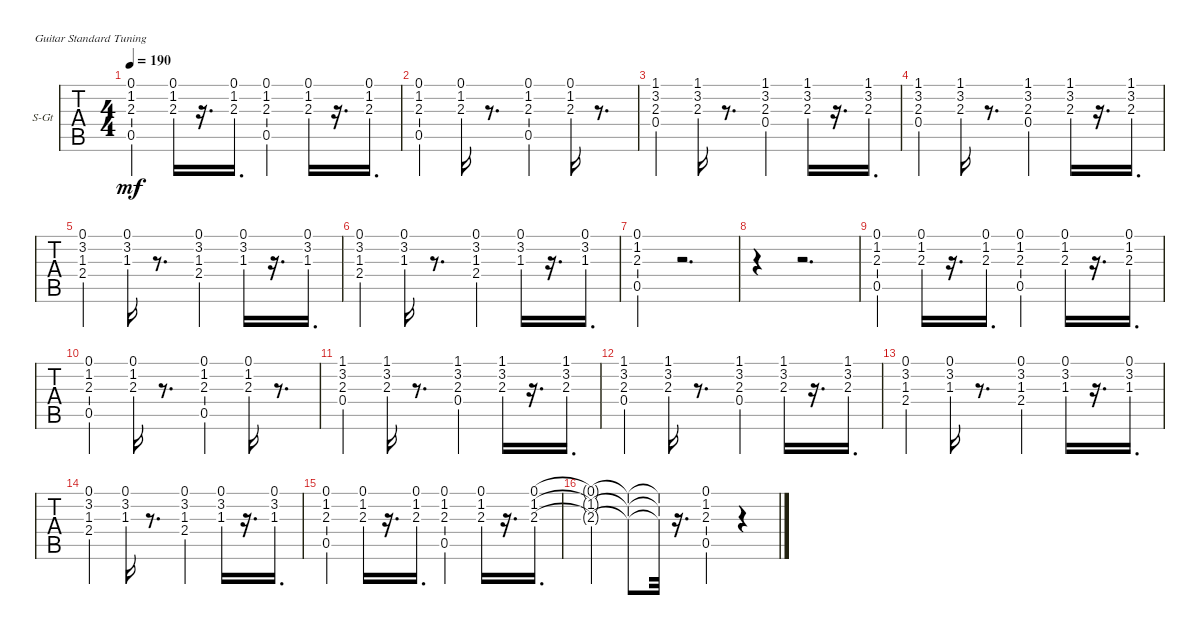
\bracketExtendMode groupsimilarinstruments
\firstSystemTrackNameOrientation horizontal
\otherSystemsTrackNameOrientation horizontal
\track ("Rhythms" "S-Gt") {instrument acousticguitarsteel}
\staff {tabs}
\tuning (E4 B3 G3 D3 A2 E2)
\ts (4 4)
\tempo 190
\clef g2
\ks c
(0.1 1.2 2.3 0.5).4{dy mf} (0.1 1.2 2.3).16 r.16{d} (0.1 1.2 2.3).16{d} (0.1 1.2 2.3 0.5).4 (0.1 1.2 2.3).16 r.16{d} (0.1 1.2 2.3).16{d} |
(0.1 1.2 2.3 0.5).4 (0.1 1.2 2.3).16 r.8{d} (0.1 1.2 2.3 0.5).4 (0.1 1.2 2.3).16 r.8{d} |
(1.1 3.2 2.3 0.4).4 (1.1 3.2 2.3).16 r.8{d} (1.1 3.2 2.3 0.4).4 (1.1 3.2 2.3).16 r.16{d} (1.1 3.2 2.3).16{d} |
(1.1 3.2 2.3 0.4).4 (1.1 3.2 2.3).16 r.8{d} (1.1 3.2 2.3 0.4).4 (1.1 3.2 2.3).16 r.16{d} (1.1 3.2 2.3).16{d} |
(0.1 3.2 1.3 2.4).4 (0.1 3.2 1.3).16 r.8{d} (0.1 3.2 1.3 2.4).4 (0.1 3.2 1.3).16 r.16{d} (0.1 3.2 1.3).16{d} |
(0.1 3.2 1.3 2.4).4 (0.1 3.2 1.3).16 r.8{d} (0.1 3.2 1.3 2.4).4 (0.1 3.2 1.3).16 r.16{d} (0.1 3.2 1.3).16{d} |
(0.1 1.2 2.3 0.5).4 r.2{d} |
r.4 r.2{d} |
(0.1 1.2 2.3 0.5).4 (0.1 1.2 2.3).16 r.16{d} (0.1 1.2 2.3).16{d} (0.1 1.2 2.3 0.5).4 (0.1 1.2 2.3).16 r.16{d} (0.1 1.2 2.3).16{d} |
(0.1 1.2 2.3 0.5).4 (0.1 1.2 2.3).16 r.8{d} (0.1 1.2 2.3 0.5).4 (0.1 1.2 2.3).16 r.8{d} |
(1.1 3.2 2.3 0.4).4 (1.1 3.2 2.3).16 r.8{d} (1.1 3.2 2.3 0.4).4 (1.1 3.2 2.3).16 r.16{d} (1.1 3.2 2.3).16{d} |
(1.1 3.2 2.3 0.4).4 (1.1 3.2 2.3).16 r.8{d} (1.1 3.2 2.3 0.4).4 (1.1 3.2 2.3).16 r.16{d} (1.1 3.2 2.3).16{d} |
(0.1 3.2 1.3 2.4).4 (0.1 3.2 1.3).16 r.8{d} (0.1 3.2 1.3 2.4).4 (0.1 3.2 1.3).16 r.16{d} (0.1 3.2 1.3).16{d} |
(0.1 3.2 1.3 2.4).4 (0.1 3.2 1.3).16 r.8{d} (0.1 3.2 1.3 2.4).4 (0.1 3.2 1.3).16 r.16{d} (0.1 3.2 1.3).16{d} |
(0.1 1.2 2.3 0.5).4 (0.1 1.2 2.3).16 r.16{d} (0.1 1.2 2.3).16{d} (0.1 1.2 2.3 0.5).4 (0.1 1.2 2.3).16 r.16{d} (0.1 1.2 2.3).16{d} |
(0.1{t} 1.2{t} 2.3{t}).4 (0.1{t} 1.2{t} 2.3{t}).8 (0.1{t} 1.2{t} 2.3{t}).32 r.16{d} (0.1 1.2 2.3 0.5).4 r.4
